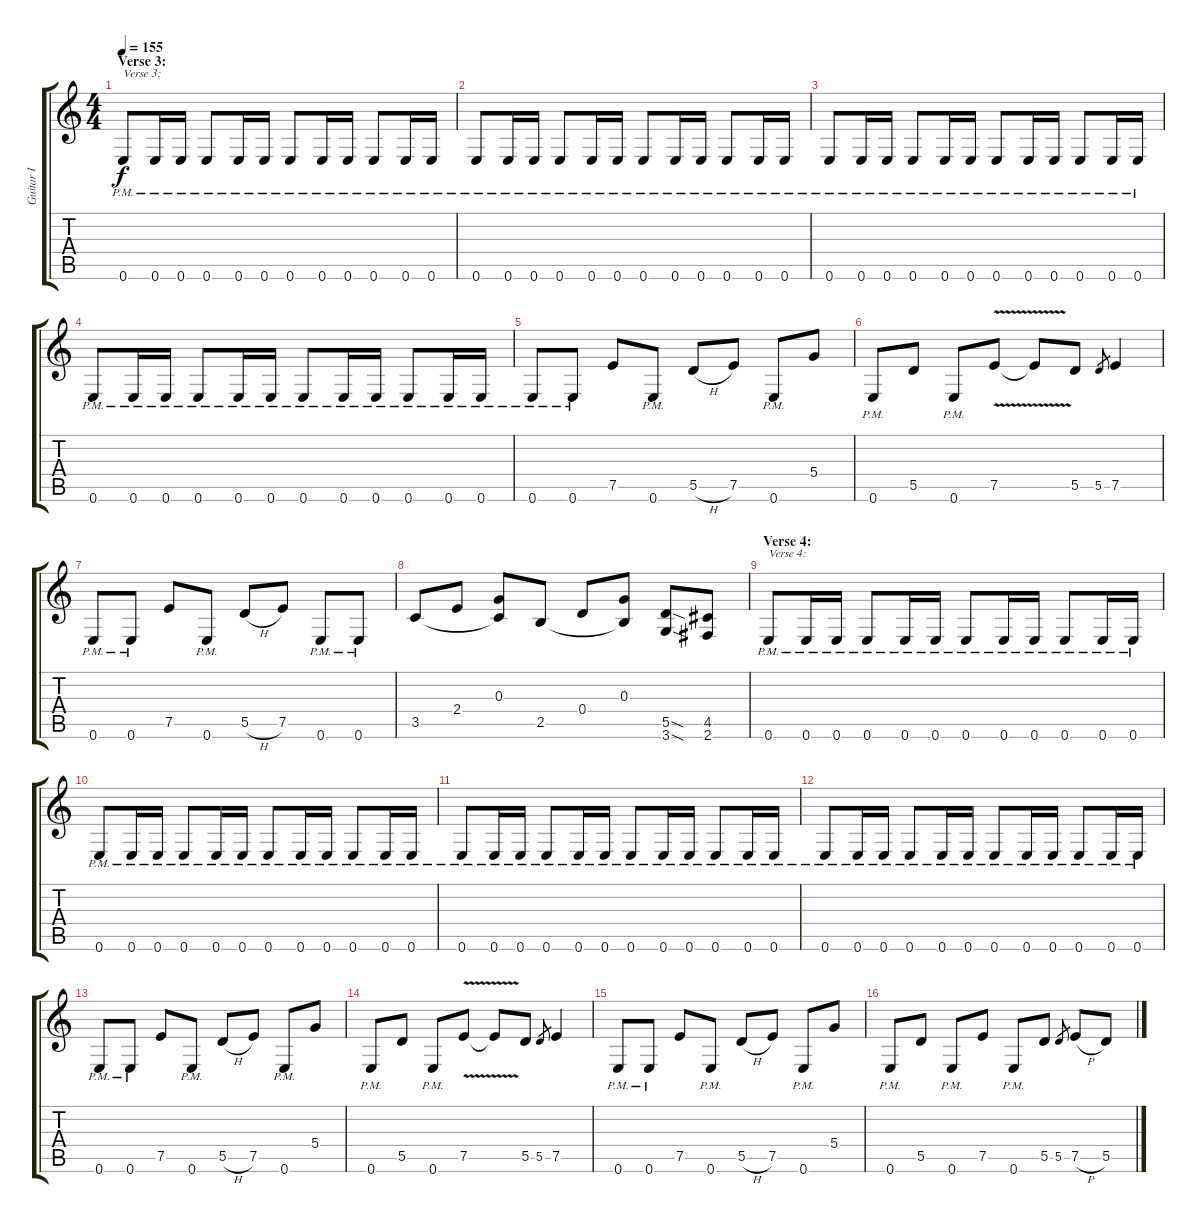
\track ("Guitar I" "Guitar I") {instrument distortionguitar}
\staff {score tabs}
\tuning (E4 B3 G3 D3 A2 E2) {hide}
\ts (4 4)
\section ("" "Verse 3:")
\tempo 155
\clef g2
\ks c
0.6{pm}.8{txt "Verse 3:" dy f} 0.6{pm}.16 0.6{pm}.16 0.6{pm}.8 0.6{pm}.16 0.6{pm}.16 0.6{pm}.8 0.6{pm}.16 0.6{pm}.16 0.6{pm}.8 0.6{pm}.16 0.6{pm}.16 |
0.6{pm}.8 0.6{pm}.16 0.6{pm}.16 0.6{pm}.8 0.6{pm}.16 0.6{pm}.16 0.6{pm}.8 0.6{pm}.16 0.6{pm}.16 0.6{pm}.8 0.6{pm}.16 0.6{pm}.16 |
0.6{pm}.8 0.6{pm}.16 0.6{pm}.16 0.6{pm}.8 0.6{pm}.16 0.6{pm}.16 0.6{pm}.8 0.6{pm}.16 0.6{pm}.16 0.6{pm}.8 0.6{pm}.16 0.6{pm}.16 |
0.6{pm}.8 0.6{pm}.16 0.6{pm}.16 0.6{pm}.8 0.6{pm}.16 0.6{pm}.16 0.6{pm}.8 0.6{pm}.16 0.6{pm}.16 0.6{pm}.8 0.6{pm}.16 0.6{pm}.16 |
0.6{pm}.8 0.6{pm}.8 7.5.8 0.6{pm}.8 5.5{h}.8 7.5.8 0.6{pm}.8 5.4.8 |
0.6{pm}.8 5.5.8 0.6{pm}.8 7.5{v}.8 7.5{t}.8 5.5.8 5.5.8{gr} 7.5.4 |
0.6{pm}.8 0.6{pm}.8 7.5.8 0.6{pm}.8 5.5{h}.8 7.5.8 0.6{pm}.8 0.6{pm}.8 |
3.5.8 2.4.8 (0.3 3.5{t}).8 2.5.8 0.4.8 (0.3 2.5{t}).8 (5.5{sod} 3.6{sod}).8 (4.5 2.6).8 |
\section ("" "Verse 4:")
0.6{pm}.8{txt "Verse 4:"} 0.6{pm}.16 0.6{pm}.16 0.6{pm}.8 0.6{pm}.16 0.6{pm}.16 0.6{pm}.8 0.6{pm}.16 0.6{pm}.16 0.6{pm}.8 0.6{pm}.16 0.6{pm}.16 |
0.6{pm}.8 0.6{pm}.16 0.6{pm}.16 0.6{pm}.8 0.6{pm}.16 0.6{pm}.16 0.6{pm}.8 0.6{pm}.16 0.6{pm}.16 0.6{pm}.8 0.6{pm}.16 0.6{pm}.16 |
0.6{pm}.8 0.6{pm}.16 0.6{pm}.16 0.6{pm}.8 0.6{pm}.16 0.6{pm}.16 0.6{pm}.8 0.6{pm}.16 0.6{pm}.16 0.6{pm}.8 0.6{pm}.16 0.6{pm}.16 |
0.6{pm}.8 0.6{pm}.16 0.6{pm}.16 0.6{pm}.8 0.6{pm}.16 0.6{pm}.16 0.6{pm}.8 0.6{pm}.16 0.6{pm}.16 0.6{pm}.8 0.6{pm}.16 0.6{pm}.16 |
0.6{pm}.8 0.6{pm}.8 7.5.8 0.6{pm}.8 5.5{h}.8 7.5.8 0.6{pm}.8 5.4.8 |
0.6{pm}.8 5.5.8 0.6{pm}.8 7.5{v}.8 7.5{t}.8 5.5.8 5.5.8{gr} 7.5.4 |
0.6{pm}.8 0.6{pm}.8 7.5.8 0.6{pm}.8 5.5{h}.8 7.5.8 0.6{pm}.8 5.4.8 |
0.6{pm}.8 5.5.8 0.6{pm}.8 7.5.8 0.6{pm}.8 5.5.8 5.5.8{gr} 7.5{h}.8 5.5.8
